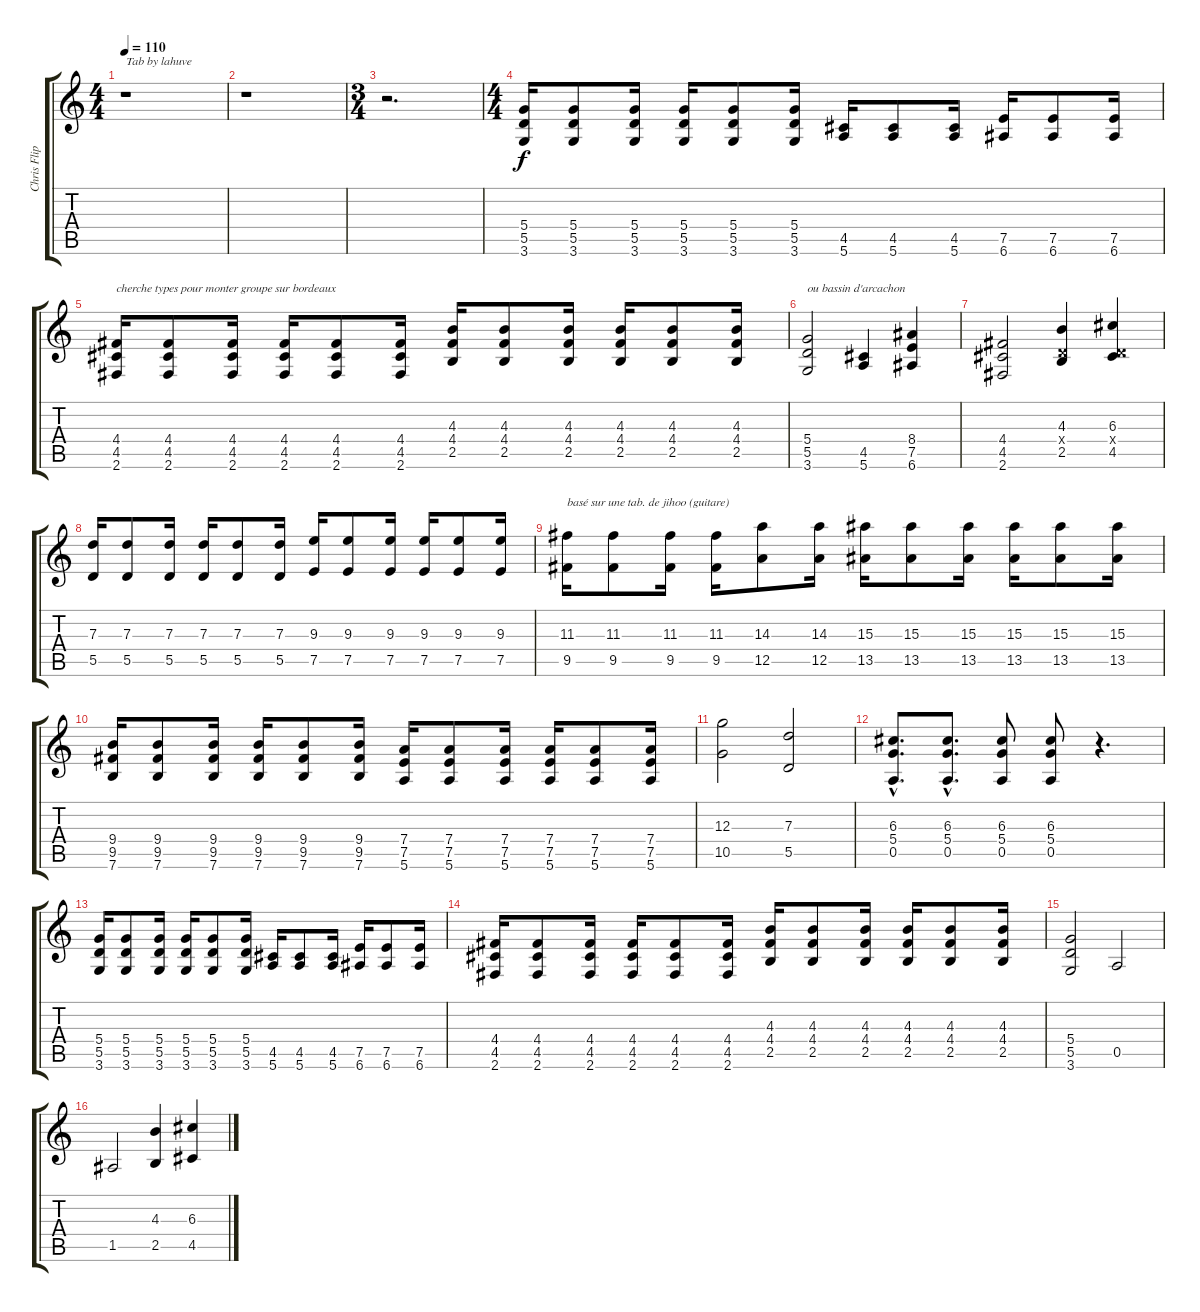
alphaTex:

\track ("Chris Flippin" "Chris Flip") {instrument distortionguitar}
\staff {score tabs}
\tuning (E4 B3 G3 D3 A2 E2) {hide}
\ts (4 4)
\tempo 110
\clef g2
\ks c
r.1{txt "Tab by lahuve" dy f instrument distortionguitar} |
r.1 |
\ts (3 4)
r.2{d} |
\ts (4 4)
(5.4 5.5 3.6).16{txt ""} (5.4 5.5 3.6).8 (5.4 5.5 3.6).16 (5.4 5.5 3.6).16 (5.4 5.5 3.6).8 (5.4 5.5 3.6).16 (4.5 5.6).16 (4.5 5.6).8 (4.5 5.6).16 (7.5 6.6).16 (7.5 6.6).8 (7.5 6.6).16 |
(4.4 4.5 2.6).16{txt "cherche types pour monter groupe sur bordeaux"} (4.4 4.5 2.6).8 (4.4 4.5 2.6).16 (4.4 4.5 2.6).16 (4.4 4.5 2.6).8 (4.4 4.5 2.6).16 (4.3 4.4 2.5).16 (4.3 4.4 2.5).8 (4.3 4.4 2.5).16 (4.3 4.4 2.5).16 (4.3 4.4 2.5).8 (4.3 4.4 2.5).16 |
(5.4 5.5 3.6).2{txt "ou bassin d'arcachon"} (4.5 5.6).4 (8.4 7.5 6.6).4 |
(4.4 4.5 2.6).2 (4.3 0.4{x} 2.5).4 (6.3 0.4{x} 4.5).4 |
(7.3 5.5).16 (7.3 5.5).8 (7.3 5.5).16 (7.3 5.5).16 (7.3 5.5).8 (7.3 5.5).16 (9.3 7.5).16 (9.3 7.5).8 (9.3 7.5).16 (9.3 7.5).16 (9.3 7.5).8 (9.3 7.5).16 |
(11.3 9.5).16{txt "basé sur une tab. de jihoo (guitare)"} (11.3 9.5).8 (11.3 9.5).16 (11.3 9.5).16 (14.3 12.5).8 (14.3 12.5).16 (15.3 13.5).16 (15.3 13.5).8 (15.3 13.5).16 (15.3 13.5).16 (15.3 13.5).8 (15.3 13.5).16 |
(9.4 9.5 7.6).16{txt ""} (9.4 9.5 7.6).8 (9.4 9.5 7.6).16 (9.4 9.5 7.6).16 (9.4 9.5 7.6).8 (9.4 9.5 7.6).16 (7.4 7.5 5.6).16 (7.4 7.5 5.6).8 (7.4 7.5 5.6).16 (7.4 7.5 5.6).16 (7.4 7.5 5.6).8 (7.4 7.5 5.6).16 |
(12.3 10.5).2 (7.3 5.5).2 |
(6.3{hac} 5.4{hac} 0.5{hac}).8{d} (6.3{hac} 5.4{hac} 0.5{hac}).8{d} (6.3 5.4 0.5).8 (6.3 5.4 0.5).8 r.4{d} |
(5.4 5.5 3.6).16 (5.4 5.5 3.6).8 (5.4 5.5 3.6).16 (5.4 5.5 3.6).16 (5.4 5.5 3.6).8 (5.4 5.5 3.6).16 (4.5 5.6).16 (4.5 5.6).8 (4.5 5.6).16 (7.5 6.6).16 (7.5 6.6).8 (7.5 6.6).16 |
(4.4 4.5 2.6).16 (4.4 4.5 2.6).8 (4.4 4.5 2.6).16 (4.4 4.5 2.6).16 (4.4 4.5 2.6).8 (4.4 4.5 2.6).16 (4.3 4.4 2.5).16 (4.3 4.4 2.5).8 (4.3 4.4 2.5).16 (4.3 4.4 2.5).16 (4.3 4.4 2.5).8 (4.3 4.4 2.5).16 |
(5.4 5.5 3.6).2 0.5.2 |
1.5.2 (4.3 2.5).4 (6.3 4.5).4
